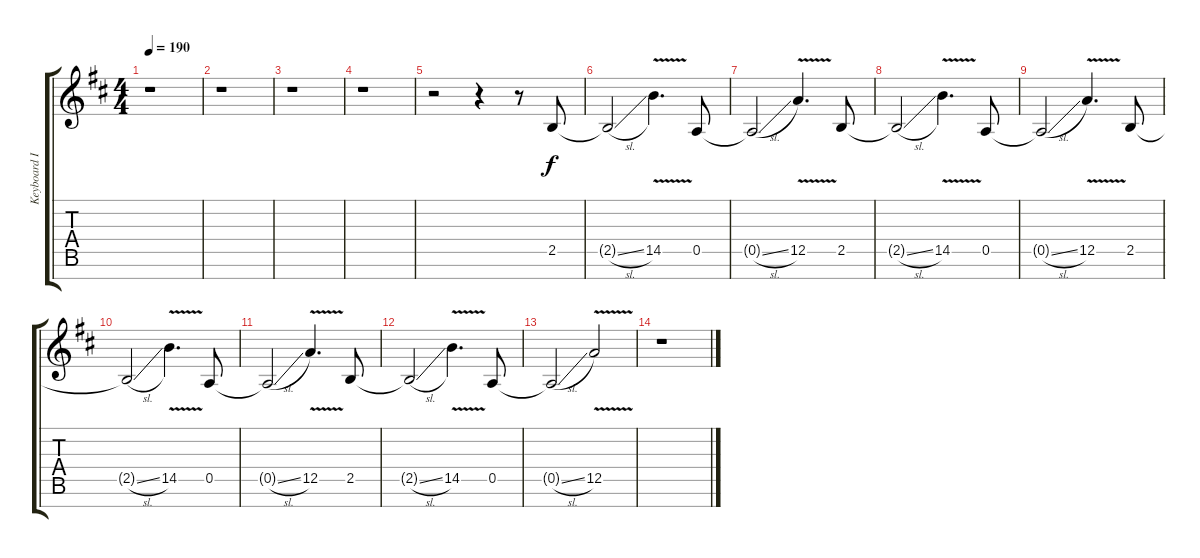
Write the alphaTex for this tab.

\track ("Keyboard I" "Keyboard I") {instrument lead2sawtooth}
\staff {score tabs}
\tuning (E5 B4 G4 D4 A3 E3 B2) {hide}
\ts (4 4)
\tempo 190
\clef g2
\ks d
r.1{dy f} |
r.1 |
r.1 |
r.1 |
r.2 r.4 r.8 2.5.8 |
2.5{sl t}.2 14.5{v}.4{d} 0.5.8 |
0.5{sl t}.2 12.5{v}.4{d} 2.5.8 |
2.5{sl t}.2 14.5{v}.4{d} 0.5.8 |
0.5{sl t}.2 12.5{v}.4{d} 2.5.8 |
2.5{sl t}.2 14.5{v}.4{d} 0.5.8 |
0.5{sl t}.2 12.5{v}.4{d} 2.5.8 |
2.5{sl t}.2 14.5{v}.4{d} 0.5.8 |
0.5{sl t}.2 12.5{v}.2 |
r.1
